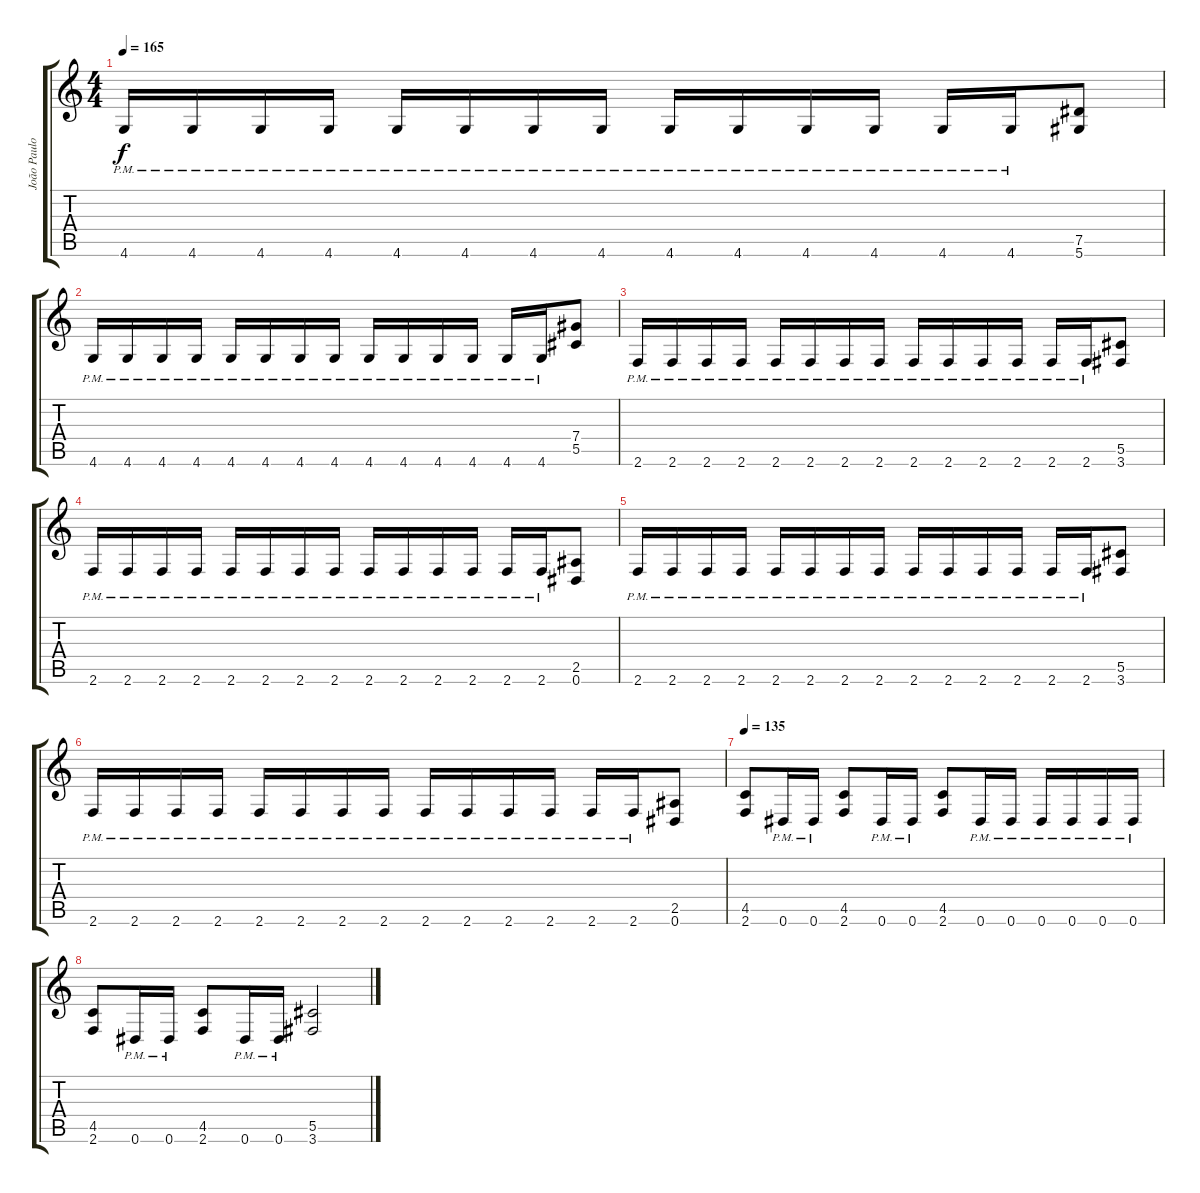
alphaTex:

\track ("João Paulo" "João Paulo") {instrument overdrivenguitar}
\staff {score tabs}
\tuning (Eb4 Bb3 Gb3 Db3 Ab2 Eb2) {hide}
\ts (4 4)
\tempo 165
\clef g2
\ks c
4.6{pm}.16{dy f} 4.6{pm}.16 4.6{pm}.16 4.6{pm}.16 4.6{pm}.16 4.6{pm}.16 4.6{pm}.16 4.6{pm}.16 4.6{pm}.16 4.6{pm}.16 4.6{pm}.16 4.6{pm}.16 4.6{pm}.16 4.6{pm}.16 (7.5 5.6).8 |
4.6{pm}.16 4.6{pm}.16 4.6{pm}.16 4.6{pm}.16 4.6{pm}.16 4.6{pm}.16 4.6{pm}.16 4.6{pm}.16 4.6{pm}.16 4.6{pm}.16 4.6{pm}.16 4.6{pm}.16 4.6{pm}.16 4.6{pm}.16 (7.4 5.5).8 |
2.6{pm}.16 2.6{pm}.16 2.6{pm}.16 2.6{pm}.16 2.6{pm}.16 2.6{pm}.16 2.6{pm}.16 2.6{pm}.16 2.6{pm}.16 2.6{pm}.16 2.6{pm}.16 2.6{pm}.16 2.6{pm}.16 2.6{pm}.16 (5.5 3.6).8 |
2.6{pm}.16 2.6{pm}.16 2.6{pm}.16 2.6{pm}.16 2.6{pm}.16 2.6{pm}.16 2.6{pm}.16 2.6{pm}.16 2.6{pm}.16 2.6{pm}.16 2.6{pm}.16 2.6{pm}.16 2.6{pm}.16 2.6{pm}.16 (2.5 0.6).8 |
2.6{pm}.16 2.6{pm}.16 2.6{pm}.16 2.6{pm}.16 2.6{pm}.16 2.6{pm}.16 2.6{pm}.16 2.6{pm}.16 2.6{pm}.16 2.6{pm}.16 2.6{pm}.16 2.6{pm}.16 2.6{pm}.16 2.6{pm}.16 (5.5 3.6).8 |
2.6{pm}.16 2.6{pm}.16 2.6{pm}.16 2.6{pm}.16 2.6{pm}.16 2.6{pm}.16 2.6{pm}.16 2.6{pm}.16 2.6{pm}.16 2.6{pm}.16 2.6{pm}.16 2.6{pm}.16 2.6{pm}.16 2.6{pm}.16 (2.5 0.6).8 |
\tempo 135
(4.5 2.6).8 0.6{pm}.16 0.6{pm}.16 (4.5 2.6).8 0.6{pm}.16 0.6{pm}.16 (4.5 2.6).8 0.6{pm}.16 0.6{pm}.16 0.6{pm}.16 0.6{pm}.16 0.6{pm}.16 0.6{pm}.16 |
(4.5 2.6).8 0.6{pm}.16 0.6{pm}.16 (4.5 2.6).8 0.6{pm}.16 0.6{pm}.16 (5.5 3.6).2
